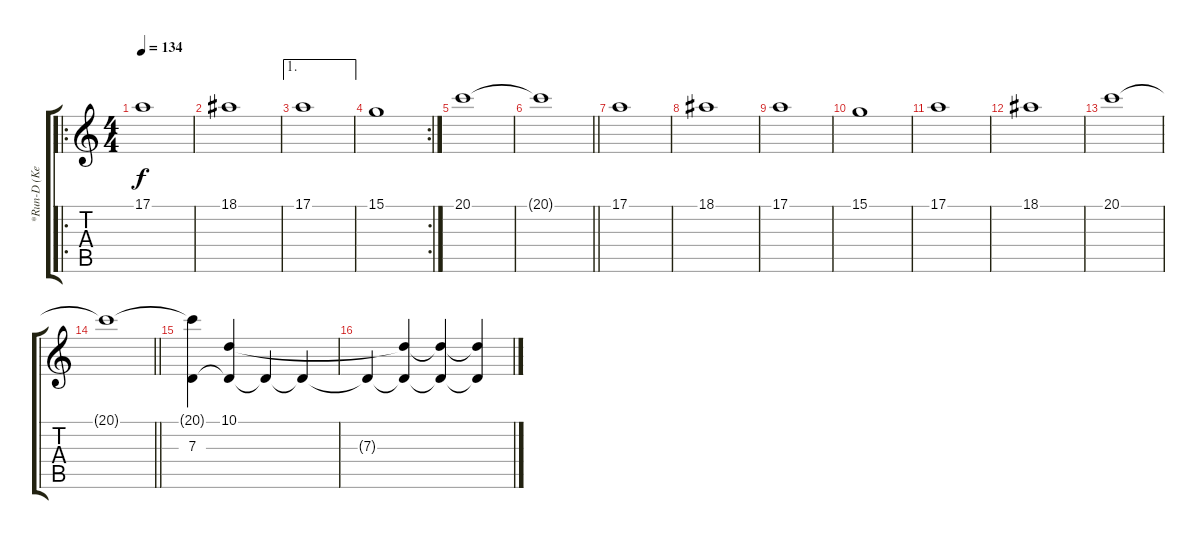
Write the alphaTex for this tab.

\track ("*Run-D (Keyboard 1)" "*Run-D (Ke") {instrument lead2sawtooth}
\staff {score tabs}
\tuning (E4 B3 G3 D3 A2 E2) {hide}
\ro
\ts (4 4)
\tempo 134
\clef g2
\ks c
17.1.1{dy f volume 14} |
18.1.1 |
\ae 1
17.1.1 |
\rc 2
15.1.1 |
20.1.1 |
\barLineRight lightlight
20.1{t}.1 |
\section ("" "")
17.1.1 |
18.1.1 |
17.1.1 |
15.1.1 |
17.1.1 |
18.1.1 |
20.1.1 |
\barLineRight lightlight
20.1{t}.1 |
\section ("" "")
(20.1{t} 7.3).4{instrument stringensemble2} (10.1 7.3{t}).4 7.3{t}.4 7.3{t}.4 |
7.3{t}.4 (10.1{t} 7.3{t}).4 (10.1{t} 7.3{t}).4 (10.1{t} 7.3{t}).4
